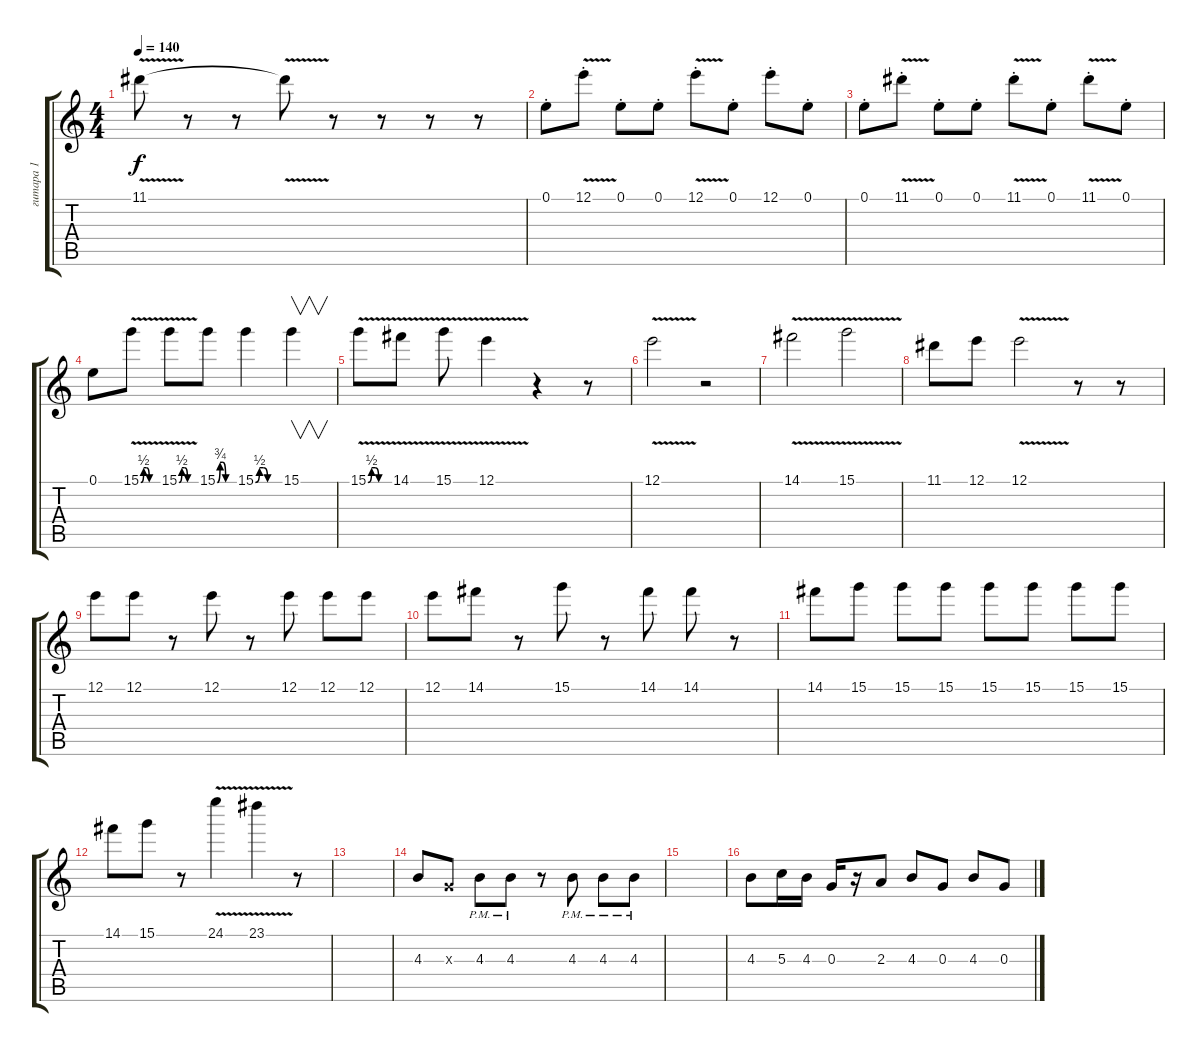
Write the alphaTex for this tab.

\track ("гитара 1" "гитара 1") {instrument electricguitarclean bank 50}
\staff {score tabs}
\tuning (E4 B3 G3 D3 A2 E2) {hide}
\ts (4 4)
\tempo 140
\clef g2
\ks c
11.1{v}.8{dy f} r.8 r.8 11.1{t}.8 r.8 r.8 r.8 r.8 |
0.1{st}.8 12.1{v st}.8 0.1{st}.8 0.1{st}.8 12.1{v st}.8 0.1{st}.8 12.1{st}.8 0.1{st}.8 |
0.1{st}.8 11.1{v st}.8 0.1{st}.8 0.1{st}.8 11.1{v st}.8 0.1{st}.8 11.1{v st}.8 0.1{st}.8 |
0.1.8 15.1{be (custom 0 0 10 2 20 2 30 0 60 0) v}.8 15.1{be (custom 0 0 10 2 20 2 30 0 60 0) v}.8 15.1{be (custom 0 0 10 3 20 3 30 0 60 0)}.8 15.1{be (custom 0 0 10 2 20 2 30 0 60 0)}.4 15.1.4{v} |
15.1{be (custom 0 0 10 2 20 2 30 0 60 0) v}.8 14.1{v}.8 15.1{v}.8 12.1{v}.4 r.4 r.8 |
12.1{v}.2 r.2 |
14.1{v}.2 15.1{v}.2 |
11.1.8 12.1.8 12.1{v}.2 r.8 r.8 |
12.1.8 12.1.8 r.8 12.1.8 r.8 12.1.8 12.1.8 12.1.8 |
12.1.8 14.1.8 r.8 15.1.8 r.8 14.1.8 14.1.8 r.8 |
14.1.8 15.1.8 15.1.8 15.1.8 15.1.8 15.1.8 15.1.8 15.1.8 |
14.1.8 15.1.8 r.8 24.1{v}.4 23.1{v}.4 r.8 |
|
4.3.8 0.3{x}.8 4.3{pm}.8 4.3{pm}.8 r.8 4.3{pm}.8 4.3{pm}.8 4.3{pm}.8 |
|
4.3.8 5.3.16 4.3.16 0.3.16 r.16 2.3.8 4.3.8 0.3.8 4.3.8 0.3.8
